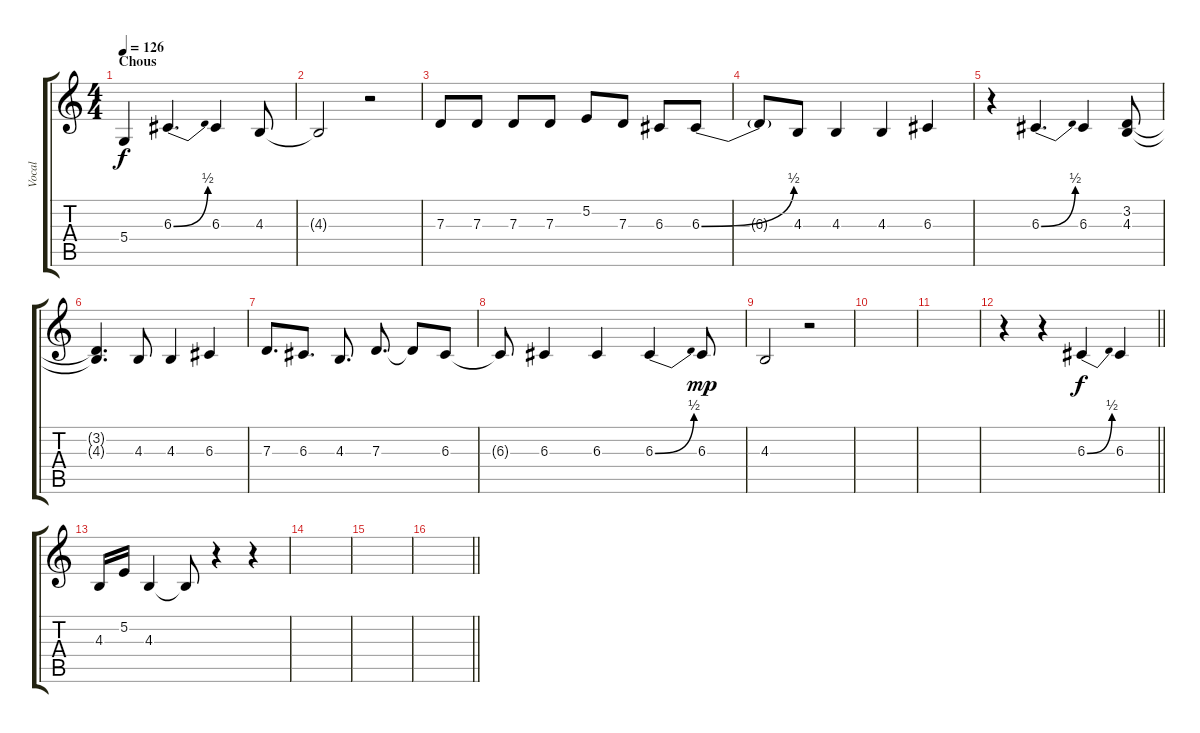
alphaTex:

\track ("Vocal" "Vocal") {instrument clarinet}
\staff {score tabs}
\tuning (E4 B3 G3 D3 A2 E2) {hide}
\ts (4 4)
\section ("" "Chous")
\tempo 126
\clef g2
\ks c
5.4.4{dy f} 6.3{be (bend 0 0 60 2)}.4{d} 6.3.4 4.3.8 |
4.3{t}.2 r.2 |
7.3.8 7.3.8 7.3.8 7.3.8 5.2.8 7.3.8 6.3.8 6.3{be (bend 0 0 60 2)}.8 |
6.3{t}.8 4.3.8 4.3.4 4.3.4 6.3.4 |
r.4 6.3{be (bend 0 0 60 2)}.4{d} 6.3.4 (3.2 4.3).8 |
(3.2{t} 4.3{t}).4{d} 4.3.8 4.3.4 6.3.4 |
7.3.8{d} 6.3.8{d} 4.3.8{d} 7.3.8{d} 7.3{t}.8 6.3.8 |
6.3{t}.8 6.3.4 6.3.4 6.3{be (bend 0 0 60 2)}.4 6.3.8{dy mp} |
4.3.2 r.2 |
|
|
\barLineRight lightlight
r.4 r.4 6.3{be (bend 0 0 60 2)}.4{dy f} 6.3.4 |
4.3.16 5.2.16 4.3.4 4.3{t}.8 r.4 r.4 |
|
|
\barLineRight lightlight
